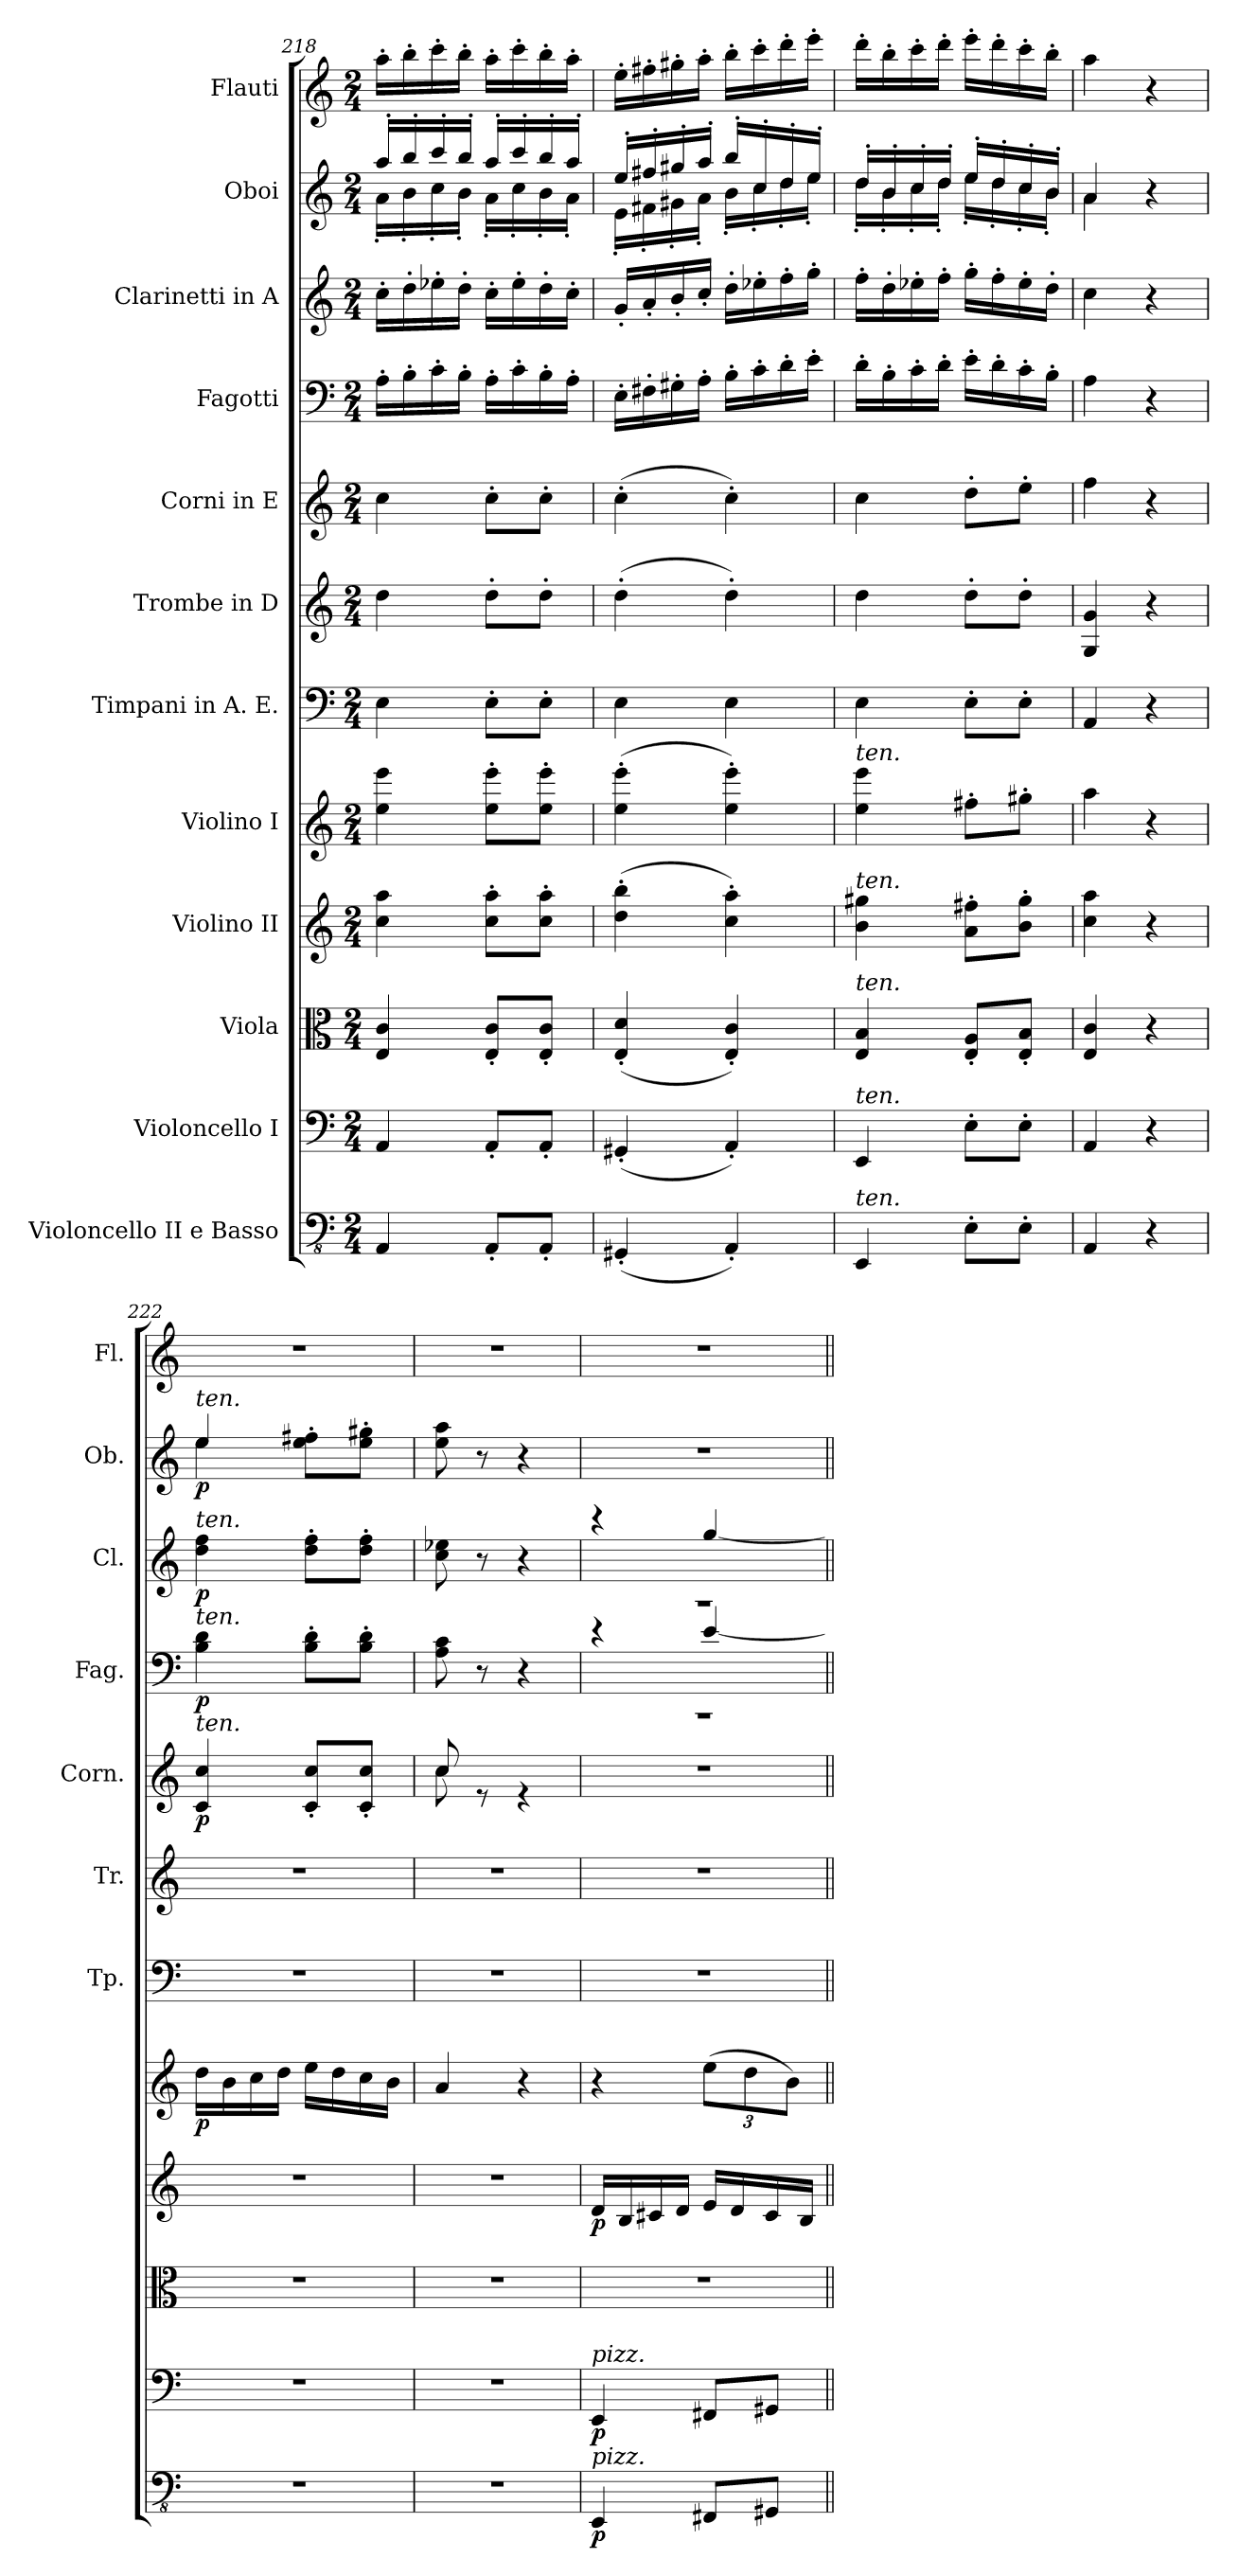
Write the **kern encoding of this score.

**kern	**dynam	**kern	**dynam	**kern	**kern	**dynam	**kern	**dynam	**kern	**kern	**kern	**dynam	**kern	**dynam	**kern	**dynam	**kern	**dynam	**kern
*part12	*part12	*part11	*part11	*part10	*part9	*part9	*part8	*part8	*part7	*part6	*part5	*part5	*part4	*part4	*part3	*part3	*part2	*part2	*part1
*staff12	*staff12	*staff11	*staff11	*staff10	*staff9	*staff9	*staff8	*staff8	*staff7	*staff6	*staff5	*staff5	*staff4	*staff4	*staff3	*staff3	*staff2	*staff2	*staff1
*I"Violoncello II e Basso	*	*I"Violoncello I	*	*I"Viola	*I"Violino II	*	*I"Violino I	*	*I"Timpani in A. E.	*I"Trombe in D	*I"Corni in E	*	*I"Fagotti	*	*I"Clarinetti in A	*	*I"Oboi	*	*I"Flauti
*	*	*	*	*	*	*	*	*	*I'Tp.	*I'Tr.	*I'Corn.	*	*I'Fag.	*	*I'Cl.	*	*I'Ob.	*	*I'Fl.
*clefFv4	*	*clefF4	*	*clefC3	*clefG2	*	*clefG2	*	*clefF4	*clefG2	*clefG2	*	*clefF4	*	*clefG2	*	*clefG2	*	*clefG2
*	*	*	*	*	*	*	*	*	*	*ITrd-1c-2	*ITrd5c8	*	*	*	*ITrd2c3	*	*	*	*
*k[]	*	*k[]	*	*k[]	*k[]	*	*k[]	*	*k[]	*k[f#c#]	*k[f#c#g#d#]	*	*k[]	*	*k[f#c#g#]	*	*k[]	*	*k[]
*M2/4	*	*M2/4	*	*M2/4	*M2/4	*	*M2/4	*	*M2/4	*M2/4	*M2/4	*	*M2/4	*	*M2/4	*	*M2/4	*	*M2/4
=218	=218	=218	=218	=218	=218	=218	=218	=218	=218	=218	=218	=218	=218	=218	=218	=218	=218	=218	=218
*	*	*	*	*	*	*	*	*	*	*	*	*	*	*	*	*	*^	*	*
4AAAi/	.	4AAi/	.	4Ej/ 4cZ/	4ccZ\ 4aai\	.	4eej\ 4eeej\	.	4Ej\	4eej\	4ej\	.	16A'i\LL	.	16a'i\LL	.	16aa'i/LL	16a'i\LL	.	16aa'i\LL
.	.	.	.	.	.	.	.	.	.	.	.	.	16B'\	.	16b'\	.	16bb'/	16b'\	.	16bb'\
.	.	.	.	.	.	.	.	.	.	.	.	.	16c'\	.	16ccn'\	.	16ccc'/	16cc'\	.	16ccc'\
.	.	.	.	.	.	.	.	.	.	.	.	.	16B'\JJ	.	16b'\JJ	.	16bb'/JJ	16b'\JJ	.	16bb'\JJ
8AAA'i/L	.	8AA'i/L	.	8Ej/' 8cZ/'L	8ccZ\' 8aai\'L	.	8eej\' 8eeej\'L	.	8E'j\L	8ee'j\L	8e'j\L	.	16A'i\LL	.	16a'i\LL	.	16aa'i/LL	16a'i\LL	.	16aa'i\LL
.	.	.	.	.	.	.	.	.	.	.	.	.	16c'\	.	16cc'\	.	16ccc'/	16cc'\	.	16ccc'\
8AAA'i/J	.	8AA'i/J	.	8Ej/' 8cZ/'J	8ccZ\' 8aai\'J	.	8eej\' 8eeej\'J	.	8E'j\J	8ee'j\J	8e'j\J	.	16B'\	.	16b'\	.	16bb'/	16b'\	.	16bb'\
.	.	.	.	.	.	.	.	.	.	.	.	.	16A'\JJ	.	16a'\JJ	.	16aa'/JJ	16a'\JJ	.	16aa'\JJ
=219	=219	=219	=219	=219	=219	=219	=219	=219	=219	=219	=219	=219	=219	=219	=219	=219	=219	=219	=219	=219
(4GGG#X'Z/	.	(4GG#X'Z/	.	(4Ei/' 4dV/'	(4ddV\' 4bbj\'	.	(4eei\' 4eeei\'	.	4Ei\	(4ee'i\	(4e'i\	.	16E'i\LL	.	16e'i/LL	.	16ee'i/LL	16e'i\LL	.	16ee'i\LL
.	.	.	.	.	.	.	.	.	.	.	.	.	16F#X'\	.	16f#'/	.	16ff#X'/	16f#X'\	.	16ff#X'\
.	.	.	.	.	.	.	.	.	.	.	.	.	16G#X'\	.	16g#'/	.	16gg#X'/	16g#X'\	.	16gg#X'\
.	.	.	.	.	.	.	.	.	.	.	.	.	16A'\JJ	.	16a'/JJ	.	16aa'/JJ	16a'\JJ	.	16aa'\JJ
4AAA'i/)	.	4AA'i/)	.	4Ej/' 4cZ/')	4ccZ\' 4aai\')	.	4eej\' 4eeej\')	.	4Ej\	4ee'j\)	4e'j\)	.	16B'\LL	.	16b'\LL	.	16bb'/LL	16b'\LL	.	16bb'\LL
.	.	.	.	.	.	.	.	.	.	.	.	.	16c'\	.	16ccn'\	.	16cc'/	16cc'\	.	16ccc'\
.	.	.	.	.	.	.	.	.	.	.	.	.	16d'\	.	16dd'\	.	16dd'/	16dd'\	.	16ddd'\
.	.	.	.	.	.	.	.	.	.	.	.	.	16e'\JJ	.	16ee'\JJ	.	16ee'/JJ	16ee'\JJ	.	16eee'\JJ
=220	=220	=220	=220	=220	=220	=220	=220	=220	=220	=220	=220	=220	=220	=220	=220	=220	=220	=220	=220	=220
!	!	!	!	!	!	!	!LO:TX:a:i:t=ten.	!	!	!	!	!	!	!	!	!	!	!	!	!
!	!	!	!	!	!LO:TX:a:i:t=ten.	!	!	!	!	!	!	!	!	!	!	!	!	!	!	!
!	!	!	!	!LO:TX:a:i:t=ten.	!	!	!	!	!	!	!	!	!	!	!	!	!	!	!	!
!	!	!LO:TX:a:i:t=ten.	!	!	!	!	!	!	!	!	!	!	!	!	!	!	!	!	!	!
!LO:TX:a:i:t=ten.	!	!	!	!	!	!	!	!	!	!	!	!	!	!	!	!	!	!	!	!
4EEEi/	.	4EEi/	.	4Ei/ 4Bj/	4bj\ 4gg#XZ\	.	4eei\ 4eeei\	.	4Ei\	4eei\	4ei\	.	16d'V\LL	.	16dd'V\LL	.	16dd'V/LL	16dd'V\LL	.	16ddd'V\LL
.	.	.	.	.	.	.	.	.	.	.	.	.	16B'\	.	16b'\	.	16b'/	16b'\	.	16bb'\
.	.	.	.	.	.	.	.	.	.	.	.	.	16c'\	.	16ccn'\	.	16cc'/	16cc'\	.	16ccc'\
.	.	.	.	.	.	.	.	.	.	.	.	.	16d'\JJ	.	16dd'\JJ	.	16dd'/JJ	16dd'\JJ	.	16ddd'\JJ
8EE'V\L	.	8E'V\L	.	8EV/' 8AZ/'L	8aZ\' 8ff#Xi\'L	.	8ff#X'i\L	.	8E'V\L	8ee'V\L	8f#'i\L	.	16e'V\LL	.	16ee'V\LL	.	16ee'V/LL	16ee'V\LL	.	16eee'V\LL
.	.	.	.	.	.	.	.	.	.	.	.	.	16d'\	.	16dd'\	.	16dd'/	16dd'\	.	16ddd'\
8EE'i\J	.	8E'i\J	.	8Ei/' 8Bj/'J	8bj\' 8gg#Z\'J	.	8gg#X'Z\J	.	8E'i\J	8ee'i\J	8g#'Z\J	.	16c'\	.	16cc'\	.	16cc'/	16cc'\	.	16ccc'\
.	.	.	.	.	.	.	.	.	.	.	.	.	16B'\JJ	.	16b'\JJ	.	16b'/JJ	16b'\JJ	.	16bb'\JJ
=221	=221	=221	=221	=221	=221	=221	=221	=221	=221	=221	=221	=221	=221	=221	=221	=221	=221	=221	=221	=221
4AAAi/	.	4AAi/	.	4Ej/ 4cZ/	4ccZ\ 4aai\	.	4aai\	.	4AAi/	4Ai/ 4ai/	4ai\	.	4Ai\	.	4ai\	.	4ai/	4ai\	.	4aai\
4r	.	4r	.	4r	4r	.	4r	.	4r	4r	4r	.	4r	.	4r	.	4r	4ryy	.	4r
=222	=222	=222	=222	=222	=222	=222	=222	=222	=222	=222	=222	=222	=222	=222	=222	=222	=222	=222	=222	=222
!	!	!	!	!	!	!	!	!	!	!	!	!	!	!	!	!	!LO:TX:a:i:t=ten.	!	!	!
!	!	!	!	!	!	!	!	!	!	!	!	!	!	!	!LO:TX:a:i:t=ten.	!	!	!	!	!
!	!	!	!	!	!	!	!	!	!	!	!	!	!LO:TX:a:i:t=ten.	!	!	!	!	!	!	!
!	!	!	!	!	!	!	!	!	!	!	!LO:TX:a:i:t=ten.	!	!	!	!	!	!	!	!	!
!	!	!	!	!	!	!	!	!LO:DY:b	!	!	!	!LO:DY:b	!	!LO:DY:b	!	!LO:DY:b	!	!	!LO:DY:b	!
2r	.	2r	.	2r	2r	.	16ddZ\LL	p	2r	2r	4E/ 4e/	p	4Bi\ 4dZ\	p	4bi\ 4ddZ\	p	4ee/	4ee\	p	2r
.	.	.	.	.	.	.	16b\	.	.	.	.	.	.	.	.	.	.	.	.	.
.	.	.	.	.	.	.	16cc\	.	.	.	.	.	.	.	.	.	.	.	.	.
.	.	.	.	.	.	.	16dd\JJ	.	.	.	.	.	.	.	.	.	.	.	.	.
.	.	.	.	.	.	.	16ee\LL	.	.	.	8E/' 8e/'L	.	8B\' 8d\'L	.	8b\' 8dd\'L	.	8ee\' 8ff#X\'L	4ryy	.	.
.	.	.	.	.	.	.	16dd\	.	.	.	.	.	.	.	.	.	.	.	.	.
.	.	.	.	.	.	.	16cc\	.	.	.	8E/' 8e/'J	.	8B\' 8d\'J	.	8b\' 8dd\'J	.	8ee\' 8gg#X\'J	.	.	.
.	.	.	.	.	.	.	16b\JJ	.	.	.	.	.	.	.	.	.	.	.	.	.
*	*	*	*	*	*	*	*	*	*	*	*	*	*	*	*	*	*v	*v	*	*
!!LO:PB:g=z
=223	=223	=223	=223	=223	=223	=223	=223	=223	=223	=223	=223	=223	=223	=223	=223	=223	=223	=223	=223
*	*	*	*	*	*	*	*	*	*	*	*^	*	*	*	*	*	*	*	*
2r	.	2r	.	2r	2r	.	4ai/	.	2r	2r	8ej/	8ej\	.	8Ai\ 8cZ\	.	8ai\ 8ccnZ\	.	8eej\ 8aai\	.	2r
.	.	.	.	.	.	.	.	.	.	.	8re	4.ryy	.	8r	.	8r	.	8r	.	.
.	.	.	.	.	.	.	4r	.	.	.	4re	.	.	4r	.	4r	.	4r	.	.
*	*	*	*	*	*	*	*	*	*	*	*v	*v	*	*	*	*	*	*	*	*
=224	=224	=224	=224	=224	=224	=224	=224	=224	=224	=224	=224	=224	=224	=224	=224	=224	=224	=224	=224
*	*	*	*	*	*	*	*	*	*	*	*	*	*^	*	*^	*	*	*	*
!	!	!LO:TX:a:i:t=pizz.	!	!	!	!	!	!	!	!	!	!	!	!	!	!	!	!	!	!	!
!LO:TX:a:i:t=pizz.	!	!	!	!	!	!	!	!	!	!	!	!	!	!	!	!	!	!	!	!	!
!	!LO:DY:b	!	!LO:DY:b	!	!	!LO:DY:b	!	!	!	!	!	!	!	!	!	!	!	!	!	!	!
4EEE/	p	4EE/	p	2r	16d/LL	p	4r	.	2r	2r	2r	.	2rCC	4re	.	2rA	4rccc	.	2r	.	2r
.	.	.	.	.	16B/	.	.	.	.	.	.	.	.	.	.	.	.	.	.	.	.
.	.	.	.	.	16c#X/	.	.	.	.	.	.	.	.	.	.	.	.	.	.	.	.
.	.	.	.	.	16d/JJ	.	.	.	.	.	.	.	.	.	.	.	.	.	.	.	.
*	*	*	*	*	*	*	*Xbrackettup	*	*	*	*	*	*	*	*	*	*	*	*	*	*
!	!	!	!	!	!	!	!	!	!	!	!	!	!	!	!LO:DY:b	!	!	!LO:DY:b	!	!	!
8FFF#X/L	.	8FF#X/L	.	.	16e/LL	.	(12ee\L	.	.	.	.	.	.	[4e/	other-dynamics	.	[4ee/	other-dynamics	.	.	.
.	.	.	.	.	16d/	.	.	.	.	.	.	.	.	.	.	.	.	.	.	.	.
.	.	.	.	.	.	.	12dd\	.	.	.	.	.	.	.	.	.	.	.	.	.	.
8GGG#X/J	.	8GG#X/J	.	.	16c#/	.	.	.	.	.	.	.	.	.	.	.	.	.	.	.	.
.	.	.	.	.	.	.	12b\J)	.	.	.	.	.	.	.	.	.	.	.	.	.	.
.	.	.	.	.	16B/JJ	.	.	.	.	.	.	.	.	.	.	.	.	.	.	.	.
*	*	*	*	*	*	*	*	*	*	*	*	*	*v	*v	*	*	*	*	*	*	*
*	*	*	*	*	*	*	*	*	*	*	*	*	*	*	*v	*v	*	*	*	*
=||	=||	=||	=||	=||	=||	=||	=||	=||	=||	=||	=||	=||	=||	=||	=||	=||	=||	=||	=||
*-	*-	*-	*-	*-	*-	*-	*-	*-	*-	*-	*-	*-	*-	*-	*-	*-	*-	*-	*-
